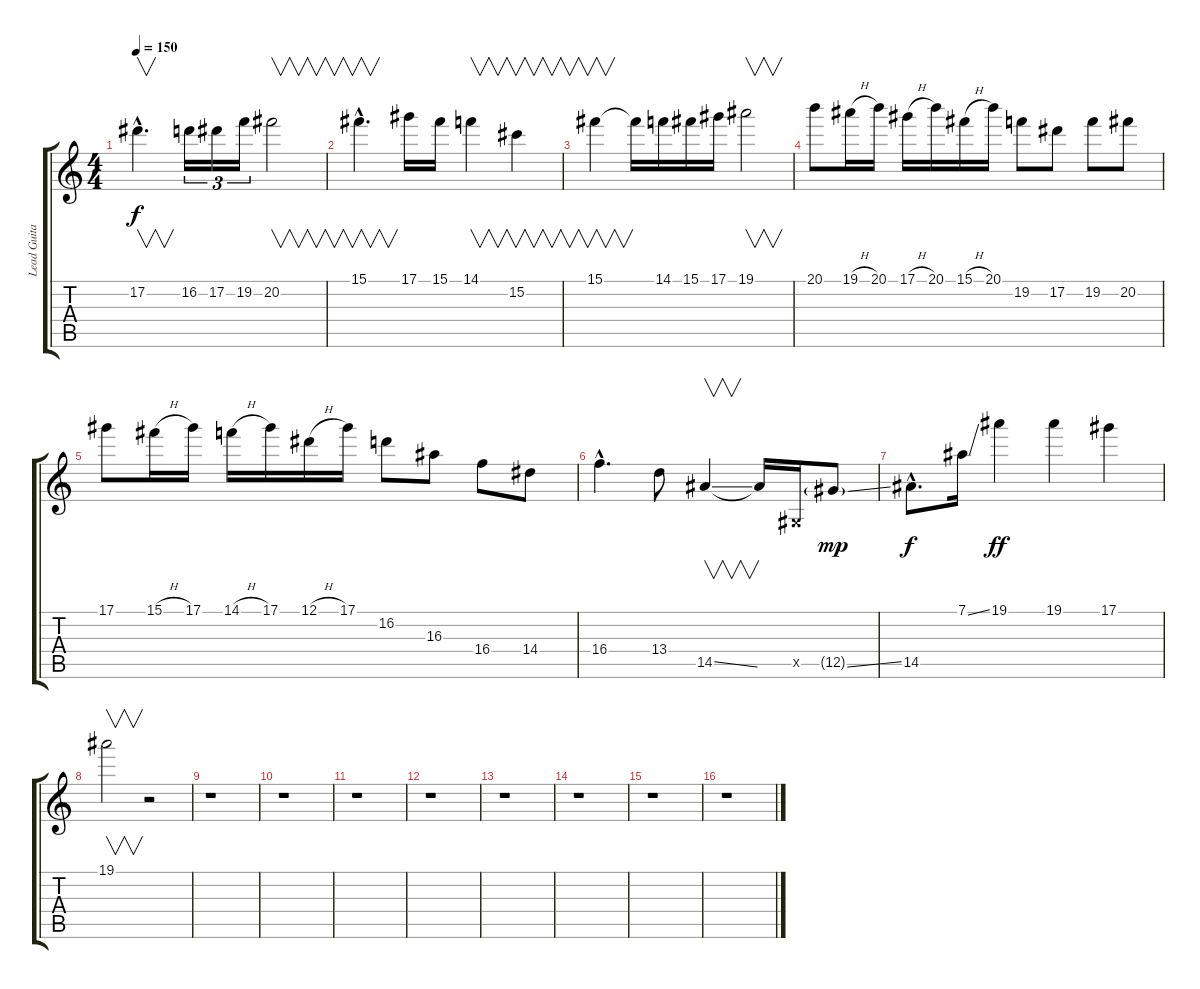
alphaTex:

\track ("Lead Guitar II" "Lead Guita") {instrument overdrivenguitar}
\staff {score tabs}
\tuning (Eb4 Bb3 Gb3 Db3 Ab2 Eb2) {hide}
\ts (4 4)
\tempo 150
\clef g2
\ks c
17.2{hac}.4{v d dy f} 16.2.16{tu (3 2)} 17.2.16{tu (3 2)} 19.2.16{tu (3 2)} 20.2.2{v} |
15.1{hac}.4{v d} 17.1.16 15.1.16 14.1.4{v} 15.2.4{v} |
15.1.4{v} 15.1{t}.16 14.1.16 15.1.16 17.1.16 19.1.2{v} |
20.1.8 19.1{h}.16 20.1.16 17.1{h}.16 20.1.16 15.1{h}.16 20.1.16 19.2.8 17.2.8 19.2.8 20.2.8 |
17.1.8 15.1{h}.16 17.1.16 14.1{h}.16 17.1.16 12.1{h}.16 17.1.16 16.2.8 16.3.8 16.4.8 14.4.8 |
16.4{hac}.4{d} 13.4.8 14.5{ss}.4{v} 14.5{t}.16 0.5{x}.16 12.5{ss g}.8{dy mp} |
14.5{hac}.8{d dy f} 7.1{ss}.16 19.1.4{dy ff} 19.1.4 17.1.4 |
19.1.2{v} r.2 |
r.1 |
r.1 |
r.1 |
r.1 |
r.1 |
r.1 |
r.1 |
r.1
